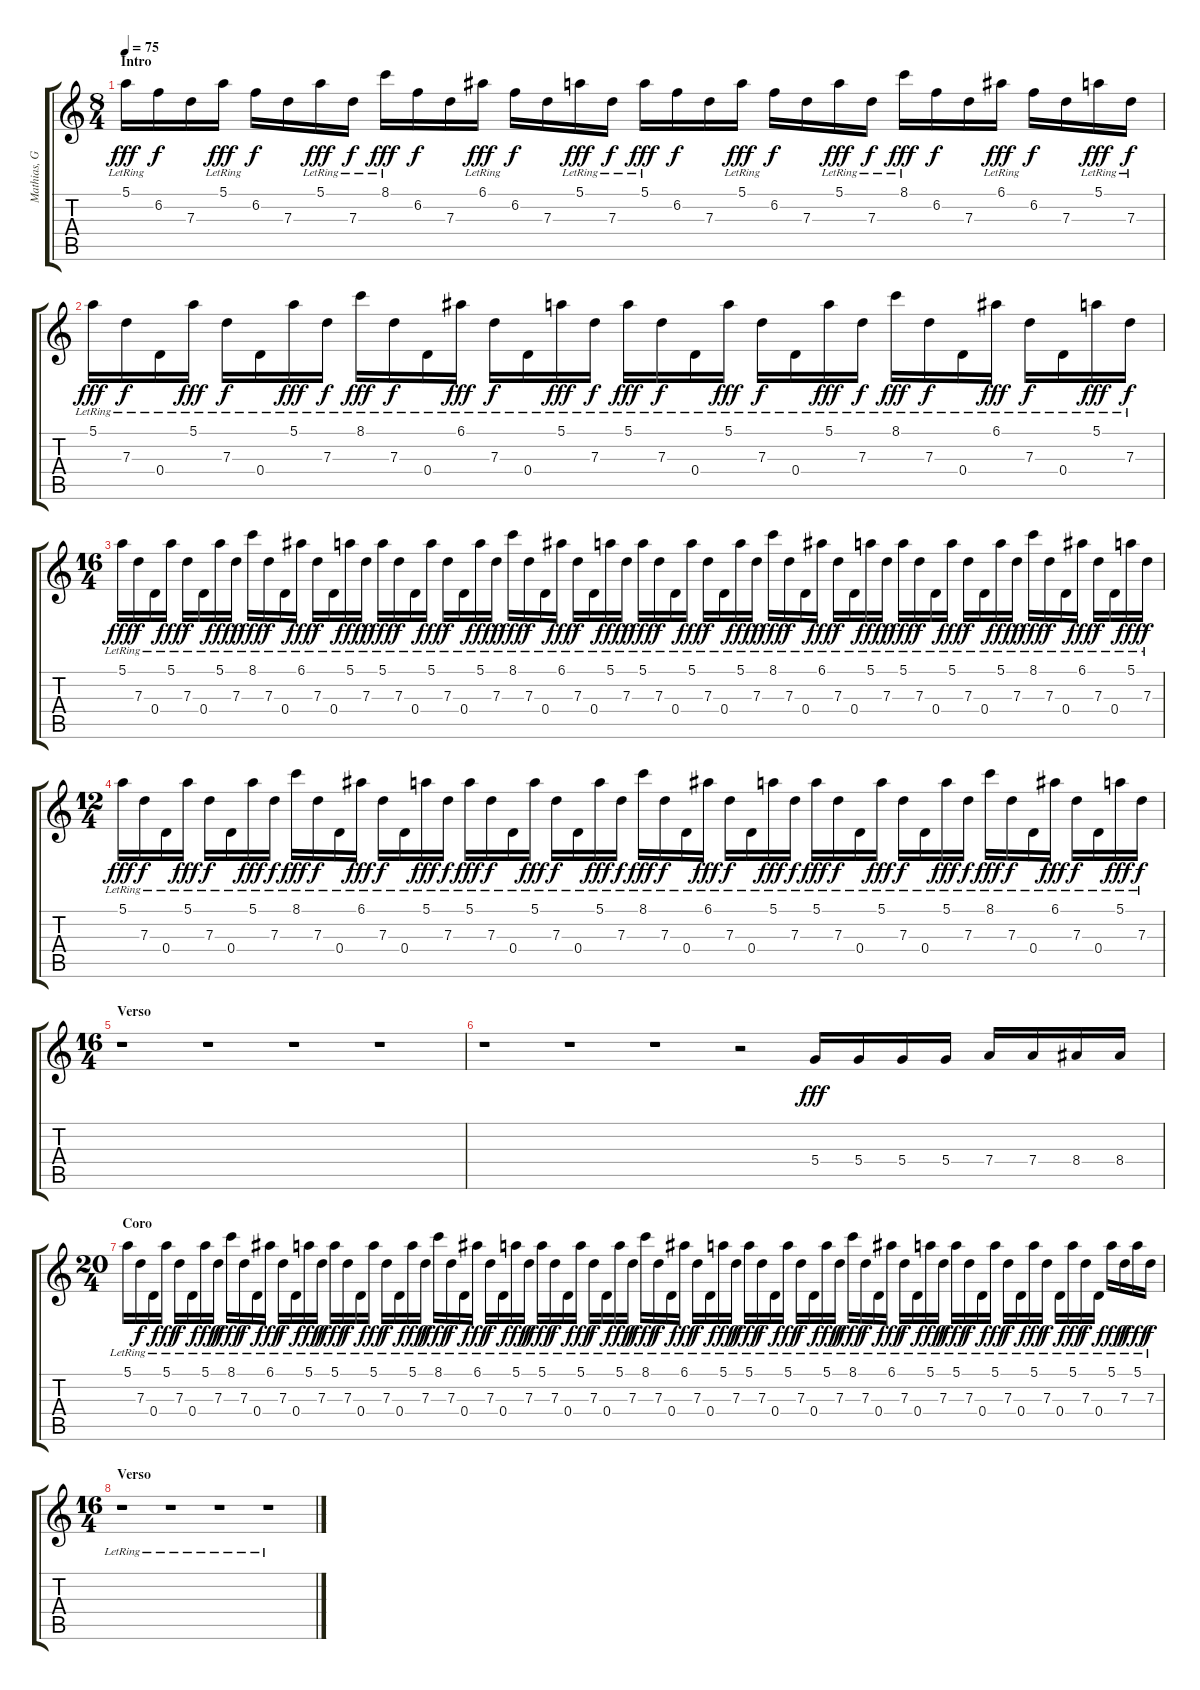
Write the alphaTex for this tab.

\track ("Mathias, Guitarra" "Mathias, G") {instrument distortionguitar}
\staff {score tabs}
\tuning (E4 B3 G3 D3 A2 E2) {hide}
\ts (8 4)
\section ("" "Intro")
\tempo 75
\clef g2
\ks c
5.1{lr}.16{dy fff instrument distortionguitar} 6.2.16{dy f} 7.3.16 5.1{lr}.16{dy fff} 6.2.16{dy f} 7.3.16 5.1{lr}.16{dy fff} 7.3{lr}.16{dy f} 8.1{lr}.16{dy fff} 6.2.16{dy f} 7.3.16 6.1{lr}.16{dy fff} 6.2.16{dy f} 7.3.16 5.1{lr}.16{dy fff} 7.3{lr}.16{dy f} 5.1{lr}.16{dy fff} 6.2.16{dy f} 7.3.16 5.1{lr}.16{dy fff} 6.2.16{dy f} 7.3.16 5.1{lr}.16{dy fff} 7.3{lr}.16{dy f} 8.1{lr}.16{dy fff} 6.2.16{dy f} 7.3.16 6.1{lr}.16{dy fff} 6.2.16{dy f} 7.3.16 5.1{lr}.16{dy fff} 7.3{lr}.16{dy f} |
5.1{lr}.16{dy fff} 7.3{lr}.16{dy f} 0.4{lr}.16 5.1{lr}.16{dy fff} 7.3{lr}.16{dy f} 0.4{lr}.16 5.1{lr}.16{dy fff} 7.3{lr}.16{dy f} 8.1{lr}.16{dy fff} 7.3{lr}.16{dy f} 0.4{lr}.16 6.1{lr}.16{dy fff} 7.3{lr}.16{dy f} 0.4{lr}.16 5.1{lr}.16{dy fff} 7.3{lr}.16{dy f} 5.1{lr}.16{dy fff} 7.3{lr}.16{dy f} 0.4{lr}.16 5.1{lr}.16{dy fff} 7.3{lr}.16{dy f} 0.4{lr}.16 5.1{lr}.16{dy fff} 7.3{lr}.16{dy f} 8.1{lr}.16{dy fff} 7.3{lr}.16{dy f} 0.4{lr}.16 6.1{lr}.16{dy fff} 7.3{lr}.16{dy f} 0.4{lr}.16 5.1{lr}.16{dy fff} 7.3{lr}.16{dy f} |
\ts (16 4)
5.1{lr}.16{dy fff} 7.3{lr}.16{dy f} 0.4{lr}.16 5.1{lr}.16{dy fff} 7.3{lr}.16{dy f} 0.4{lr}.16 5.1{lr}.16{dy fff} 7.3{lr}.16{dy f} 8.1{lr}.16{dy fff} 7.3{lr}.16{dy f} 0.4{lr}.16 6.1{lr}.16{dy fff} 7.3{lr}.16{dy f} 0.4{lr}.16 5.1{lr}.16{dy fff} 7.3{lr}.16{dy f} 5.1{lr}.16{dy fff} 7.3{lr}.16{dy f} 0.4{lr}.16 5.1{lr}.16{dy fff} 7.3{lr}.16{dy f} 0.4{lr}.16 5.1{lr}.16{dy fff} 7.3{lr}.16{dy f} 8.1{lr}.16{dy fff} 7.3{lr}.16{dy f} 0.4{lr}.16 6.1{lr}.16{dy fff} 7.3{lr}.16{dy f} 0.4{lr}.16 5.1{lr}.16{dy fff} 7.3{lr}.16{dy f} 5.1{lr}.16{dy fff} 7.3{lr}.16{dy f} 0.4{lr}.16 5.1{lr}.16{dy fff} 7.3{lr}.16{dy f} 0.4{lr}.16 5.1{lr}.16{dy fff} 7.3{lr}.16{dy f} 8.1{lr}.16{dy fff} 7.3{lr}.16{dy f} 0.4{lr}.16 6.1{lr}.16{dy fff} 7.3{lr}.16{dy f} 0.4{lr}.16 5.1{lr}.16{dy fff} 7.3{lr}.16{dy f} 5.1{lr}.16{dy fff} 7.3{lr}.16{dy f} 0.4{lr}.16 5.1{lr}.16{dy fff} 7.3{lr}.16{dy f} 0.4{lr}.16 5.1{lr}.16{dy fff} 7.3{lr}.16{dy f} 8.1{lr}.16{dy fff} 7.3{lr}.16{dy f} 0.4{lr}.16 6.1{lr}.16{dy fff} 7.3{lr}.16{dy f} 0.4{lr}.16 5.1{lr}.16{dy fff} 7.3{lr}.16{dy f} |
\ts (12 4)
5.1{lr}.16{dy fff} 7.3{lr}.16{dy f} 0.4{lr}.16 5.1{lr}.16{dy fff} 7.3{lr}.16{dy f} 0.4{lr}.16 5.1{lr}.16{dy fff} 7.3{lr}.16{dy f} 8.1{lr}.16{dy fff} 7.3{lr}.16{dy f} 0.4{lr}.16 6.1{lr}.16{dy fff} 7.3{lr}.16{dy f} 0.4{lr}.16 5.1{lr}.16{dy fff} 7.3{lr}.16{dy f} 5.1{lr}.16{dy fff} 7.3{lr}.16{dy f} 0.4{lr}.16 5.1{lr}.16{dy fff} 7.3{lr}.16{dy f} 0.4{lr}.16 5.1{lr}.16{dy fff} 7.3{lr}.16{dy f} 8.1{lr}.16{dy fff} 7.3{lr}.16{dy f} 0.4{lr}.16 6.1{lr}.16{dy fff} 7.3{lr}.16{dy f} 0.4{lr}.16 5.1{lr}.16{dy fff} 7.3{lr}.16{dy f} 5.1{lr}.16{dy fff} 7.3{lr}.16{dy f} 0.4{lr}.16 5.1{lr}.16{dy fff} 7.3{lr}.16{dy f} 0.4{lr}.16 5.1{lr}.16{dy fff} 7.3{lr}.16{dy f} 8.1{lr}.16{dy fff} 7.3{lr}.16{dy f} 0.4{lr}.16 6.1{lr}.16{dy fff} 7.3{lr}.16{dy f} 0.4{lr}.16 5.1{lr}.16{dy fff} 7.3{lr}.16{dy f} |
\ts (16 4)
\section ("" "Verso")
r.1 r.1 r.1 r.1 |
r.1 r.1 r.1 r.2 5.4.16{dy fff} 5.4.16 5.4.16 5.4.16 7.4.16 7.4.16 8.4.16 8.4.16 |
\ts (20 4)
\section ("" "Coro")
5.1{lr}.16 7.3{lr}.16{dy f} 0.4{lr}.16 5.1{lr}.16{dy fff} 7.3{lr}.16{dy f} 0.4{lr}.16 5.1{lr}.16{dy fff} 7.3{lr}.16{dy f} 8.1{lr}.16{dy fff} 7.3{lr}.16{dy f} 0.4{lr}.16 6.1{lr}.16{dy fff} 7.3{lr}.16{dy f} 0.4{lr}.16 5.1{lr}.16{dy fff} 7.3{lr}.16{dy f} 5.1{lr}.16{dy fff} 7.3{lr}.16{dy f} 0.4{lr}.16 5.1{lr}.16{dy fff} 7.3{lr}.16{dy f} 0.4{lr}.16 5.1{lr}.16{dy fff} 7.3{lr}.16{dy f} 8.1{lr}.16{dy fff} 7.3{lr}.16{dy f} 0.4{lr}.16 6.1{lr}.16{dy fff} 7.3{lr}.16{dy f} 0.4{lr}.16 5.1{lr}.16{dy fff} 7.3{lr}.16{dy f} 5.1{lr}.16{dy fff} 7.3{lr}.16{dy f} 0.4{lr}.16 5.1{lr}.16{dy fff} 7.3{lr}.16{dy f} 0.4{lr}.16 5.1{lr}.16{dy fff} 7.3{lr}.16{dy f} 8.1{lr}.16{dy fff} 7.3{lr}.16{dy f} 0.4{lr}.16 6.1{lr}.16{dy fff} 7.3{lr}.16{dy f} 0.4{lr}.16 5.1{lr}.16{dy fff} 7.3{lr}.16{dy f} 5.1{lr}.16{dy fff} 7.3{lr}.16{dy f} 0.4{lr}.16 5.1{lr}.16{dy fff} 7.3{lr}.16{dy f} 0.4{lr}.16 5.1{lr}.16{dy fff} 7.3{lr}.16{dy f} 8.1{lr}.16{dy fff} 7.3{lr}.16{dy f} 0.4{lr}.16 6.1{lr}.16{dy fff} 7.3{lr}.16{dy f} 0.4{lr}.16 5.1{lr}.16{dy fff} 7.3{lr}.16{dy f} 5.1{lr}.16{dy fff} 7.3{lr}.16{dy f} 0.4{lr}.16 5.1{lr}.16{dy fff} 7.3{lr}.16{dy f} 0.4{lr}.16 5.1{lr}.16{dy fff} 7.3{lr}.16{dy f} 0.4{lr}.16 5.1{lr}.16{dy fff} 7.3{lr}.16{dy f} 0.4{lr}.16 5.1{lr}.16{dy fff} 7.3{lr}.16{dy f} 5.1{lr}.16{dy fff} 7.3{lr}.16{dy f} |
\ts (16 4)
\section ("" "Verso")
r.1 r.1 r.1 r.1
